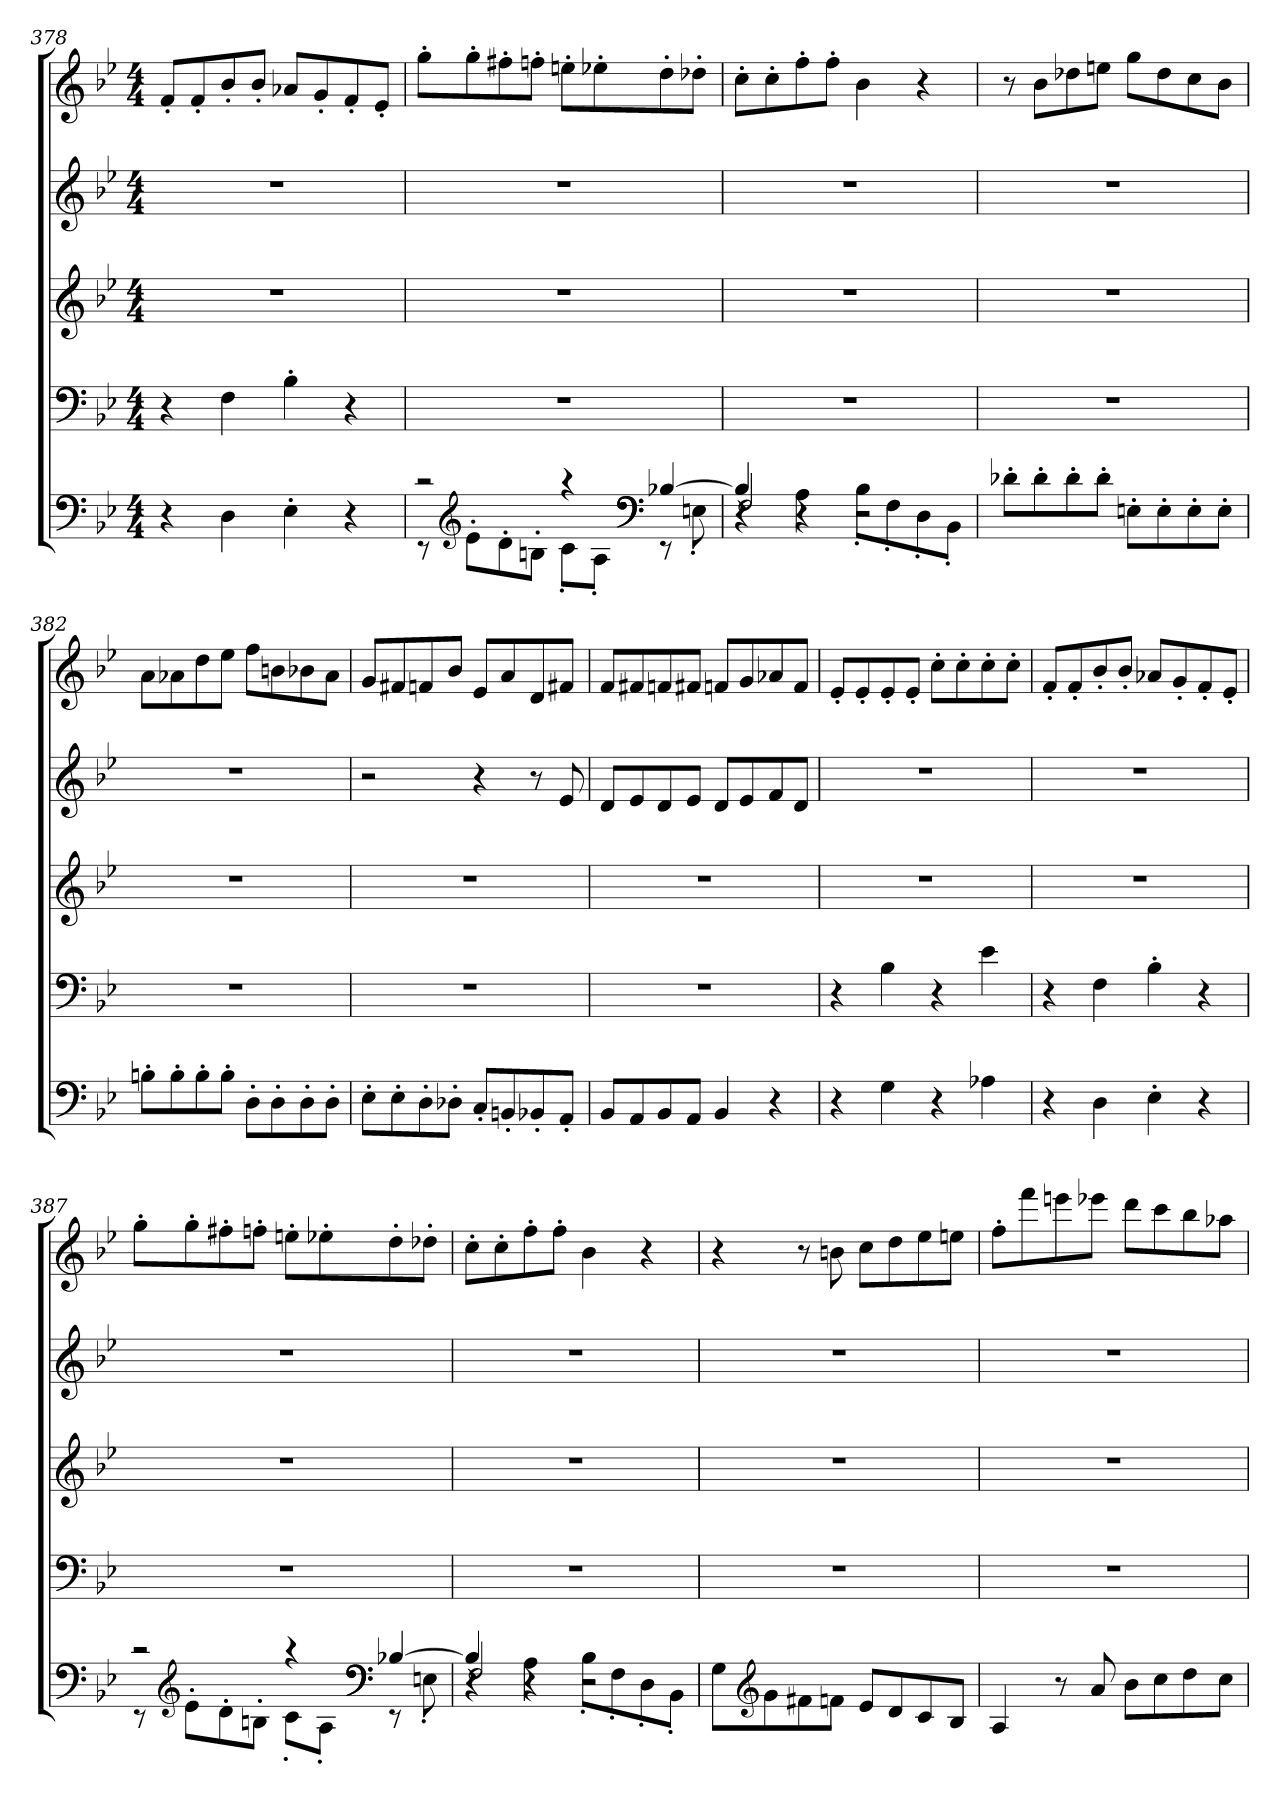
**kern	**kern	**kern	**kern	**kern
*part5	*part4	*part3	*part2	*part1
*staff5	*staff4	*staff3	*staff2	*staff1
*clefF4	*clefF4	*clefG2	*clefG2	*clefG2
*k[b-e-]	*k[b-e-]	*k[b-e-]	*k[b-e-]	*k[b-e-]
*M4/4	*M4/4	*M4/4	*M4/4	*M4/4
=378	=378	=378	=378	=378
4r	4r	1r	1r	8f'/L
.	.	.	.	8f'/
4D\	4F\	.	.	8b-'/
.	.	.	.	8b-'/J
4E-'\	4B-'\	.	.	8a-X/L
.	.	.	.	8g'/
4r	4r	.	.	8f'/
.	.	.	.	8e-'/J
=379	=379	=379	=379	=379
*	*	*	*	*MM151
*^	*	*	*	*
2r	8r	1r	1r	1r	8gg'\L
*clefG2	*	*	*	*	*
.	8e-'\L	.	.	.	8gg'\
.	8d'\	.	.	.	8ff#X'\
.	8Bn'\J	.	.	.	8ffn'\J
4r	8c'\L	.	.	.	8een'\L
.	8A'\J	.	.	.	8ee-X'\
*clefF4	*	*	*	*	*
[4B-X/	8r	.	.	.	8dd'\
.	8En'\	.	.	.	8dd-X'\J
=380	=380	=380	=380	=380	=380
*	*^	*	*	*	*
4B-/]	4r	2F/	1r	1r	1r	8cc'\L
.	.	.	.	.	.	8cc'\
4r	4A\	.	.	.	.	8ff'\
.	.	.	.	.	.	8ff'\J
2r	8B-'\L	2r	.	.	.	4b-\
.	8F'\	.	.	.	.	.
.	8D'\	.	.	.	.	4r
.	8BB-'\J	.	.	.	.	.
*v	*v	*v	*	*	*	*
!!LO:LB:g=z
=381	=381	=381	=381	=381
*	*	*	*	*MM151
8d-X'\L	1r	1r	1r	8r
8d-'\	.	.	.	8b-\L
8d-'\	.	.	.	8dd-X\
8d-'\J	.	.	.	8een\J
8En'\L	.	.	.	8gg\L
8E'\	.	.	.	8dd-\
8E'\	.	.	.	8cc\
8E'\J	.	.	.	8b-\J
=382	=382	=382	=382	=382
8Bn'\L	1r	1r	1r	8a\L
8B'\	.	.	.	8a-X\
8B'\	.	.	.	8dd\
8B'\J	.	.	.	8ee-\J
8D'\L	.	.	.	8ff\L
8D'\	.	.	.	8bn\
8D'\	.	.	.	8b-X\
8D'\J	.	.	.	8a-\J
=383	=383	=383	=383	=383
*	*	*	*	*MM151
8E-'\L	1r	1r	2r	8g/L
8E-'\	.	.	.	8f#X/
8D'\	.	.	.	8fn/
8D-X'\J	.	.	.	8b-/J
8C'/L	.	.	4r	8e-/L
8BBn'/	.	.	.	8a/
8BB-X'/	.	.	8r	8d/
8AA'/J	.	.	8e-/	8f#X/J
!!LO:PB:g=z
=384	=384	=384	=384	=384
8BB-/L	1r	1r	8d/L	8f/L
8AA/	.	.	8e-/	8f#X/
8BB-/	.	.	8d/	8fn/
8AA/J	.	.	8e-/J	8f#X/J
4BB-/	.	.	8d/L	8fn/L
.	.	.	8e-/	8g/
*	*	*	*	*MM146
4r	.	.	8f/	8a-X/
*	*	*	*	*MM123
.	.	.	8d/J	8f/J
=385	=385	=385	=385	=385
*	*	*	*	*MM151
4r	4r	1r	1r	8e-'/L
.	.	.	.	8e-'/
4G\	4B-\	.	.	8e-'/
.	.	.	.	8e-'/J
4r	4r	.	.	8cc'\L
.	.	.	.	8cc'\
4A-X\	4e-\	.	.	8cc'\
.	.	.	.	8cc'\J
=386	=386	=386	=386	=386
4r	4r	1r	1r	8f'/L
.	.	.	.	8f'/
4D\	4F\	.	.	8b-'/
.	.	.	.	8b-'/J
4E-'\	4B-'\	.	.	8a-X/L
.	.	.	.	8g'/
4r	4r	.	.	8f'/
.	.	.	.	8e-'/J
!!LO:LB:g=z
=387	=387	=387	=387	=387
*	*	*	*	*MM151
*^	*	*	*	*
2r	8r	1r	1r	1r	8gg'\L
*clefG2	*	*	*	*	*
.	8e-'\L	.	.	.	8gg'\
.	8d'\	.	.	.	8ff#X'\
.	8Bn'\J	.	.	.	8ffn'\J
4r	8c'\L	.	.	.	8een'\L
.	8A'\J	.	.	.	8ee-X'\
*clefF4	*	*	*	*	*
[4B-X/	8r	.	.	.	8dd'\
.	8En'\	.	.	.	8dd-X'\J
=388	=388	=388	=388	=388	=388
*	*^	*	*	*	*
4B-/]	4r	2F/	1r	1r	1r	8cc'\L
.	.	.	.	.	.	8cc'\
4r	4A\	.	.	.	.	8ff'\
.	.	.	.	.	.	8ff'\J
2r	8B-'\L	2r	.	.	.	4b-\
.	8F'\	.	.	.	.	.
.	8D'\	.	.	.	.	4r
.	8BB-'\J	.	.	.	.	.
*v	*v	*v	*	*	*	*
=389	=389	=389	=389	=389
*	*	*	*	*MM151
8G\L	1r	1r	1r	4r
*clefG2	*	*	*	*
8g\	.	.	.	.
8f#X\	.	.	.	8r
8fn\J	.	.	.	8bn\
8e-/L	.	.	.	8cc\L
8d/	.	.	.	8dd\
8c/	.	.	.	8ee-\
8B-/J	.	.	.	8een\J
!!LO:PB:g=z
=390	=390	=390	=390	=390
4A/	1r	1r	1r	8ff'\L
.	.	.	.	8fff\
8r	.	.	.	8eeen\
8a/	.	.	.	8eee-X\J
8b-\L	.	.	.	8ddd\L
8cc\	.	.	.	8ccc\
8dd\	.	.	.	8bb-\
8cc\J	.	.	.	8aa-X\J
=	=	=	=	=
*-	*-	*-	*-	*-
